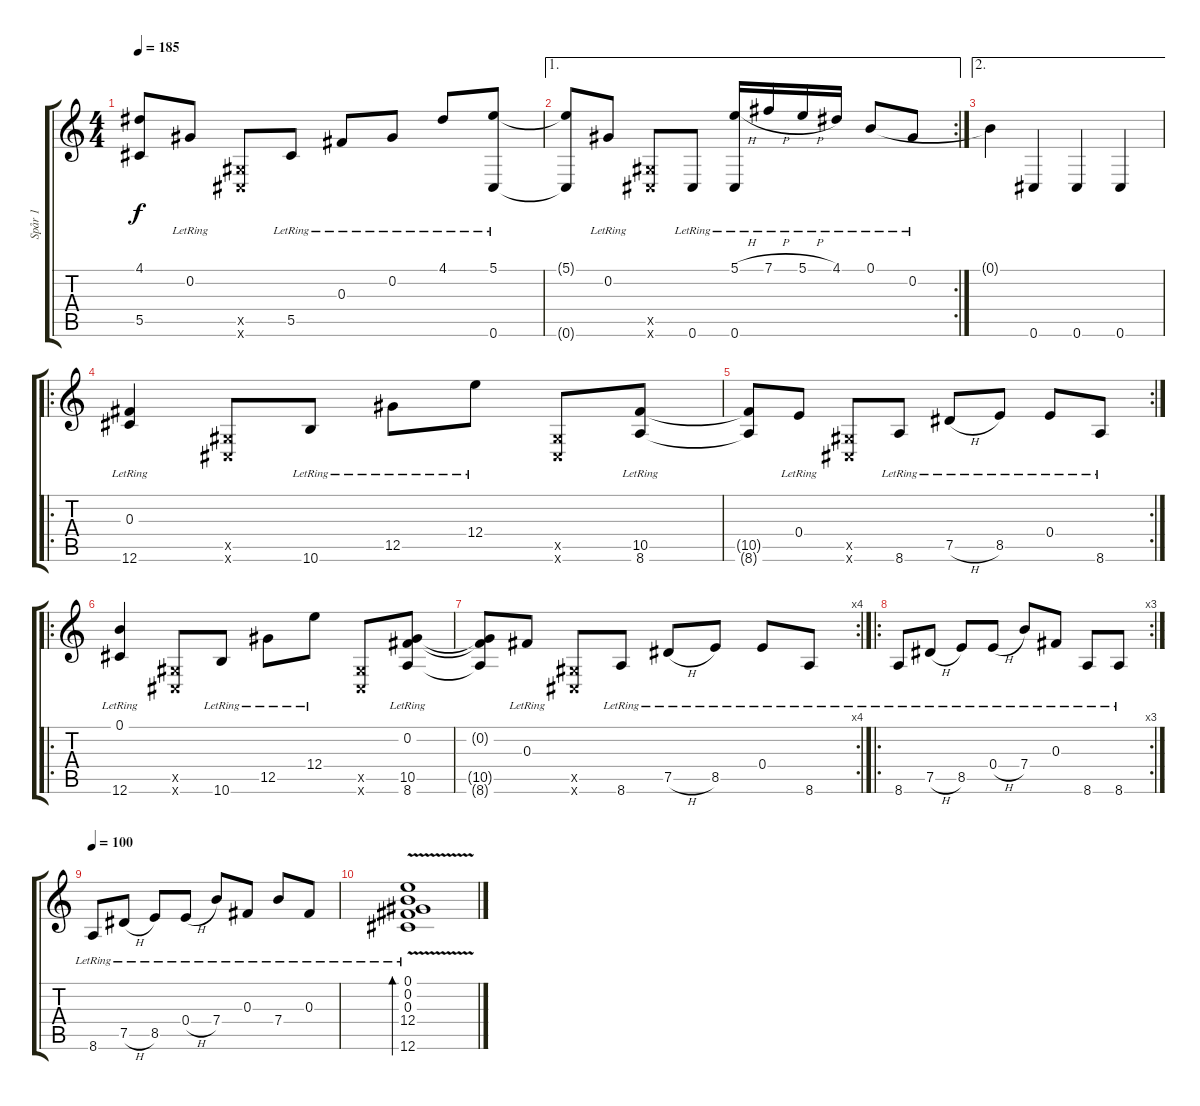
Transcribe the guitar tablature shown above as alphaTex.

\track ("Spår 1" "Spår 1") {instrument acousticguitarsteel}
\staff {score tabs}
\tuning (B3 Ab3 Gb3 E3 Ab2 Db2) {hide}
\ts (4 4)
\tempo 185
\clef g2
\ks c
(4.1{t} 5.5{t}).8{dy f} 0.2{lr}.8 (0.5{x} 0.6{x}).8 5.5{lr}.8 0.3{lr}.8 0.2{lr}.8 4.1{lr}.8 (5.1{lr} 0.6{lr}).8 |
\ae 1
\rc 2
(5.1{t} 0.6{t}).8 0.2{lr}.8 (0.5{x} 0.6{x}).8 0.6{lr}.8 (5.1{h lr} 0.6{lr}).16 7.1{h lr}.16 5.1{h lr}.16 4.1{lr}.16 0.1{lr}.8 0.2{lr}.8 |
\ae 2
0.1{t}.4 0.6.4 0.6.4 0.6.4 |
\ro
(0.3{lr} 12.6{lr}).4 (0.5{x} 0.6{x}).8 10.6{lr}.8 12.5{lr}.8 12.4{lr}.8 (0.5{x} 0.6{x}).8 (10.5{lr} 8.6{lr}).8 |
\rc 2
(10.5{t} 8.6{t}).8 0.4{lr}.8 (0.5{x} 0.6{x}).8 8.6{lr}.8 7.5{h lr}.8 8.5{lr}.8 0.4{lr}.8 8.6{lr}.8 |
\ro
(0.1{lr} 12.6{lr}).4 (0.5{x} 0.6{x}).8 10.6{lr}.8 12.5{lr}.8 12.4{lr}.8 (0.5{x} 0.6{x}).8 (0.2{lr} 10.5{lr} 8.6{lr}).8 |
\rc 4
(0.2{t} 10.5{t} 8.6{t}).8 0.3{lr}.8 (0.5{x} 0.6{x}).8 8.6{lr}.8 7.5{h lr}.8 8.5{lr}.8 0.4{lr}.8 8.6{lr}.8 |
\ro
\rc 3
8.6{lr}.8 7.5{h lr}.8 8.5{lr}.8 0.4{h lr}.8 7.4{lr}.8 0.3{lr}.8 8.6{lr}.8 8.6{lr}.8 |
\tempo 100
8.6{lr}.8 7.5{h lr}.8 8.5{lr}.8 0.4{h lr}.8 7.4{lr}.8 0.3{lr}.8 7.4{lr}.8 0.3{lr}.8 |
(0.1{v lr} 0.2{v lr} 0.3{v lr} 12.4{v lr} 12.6{v lr}).1{bd 480}
